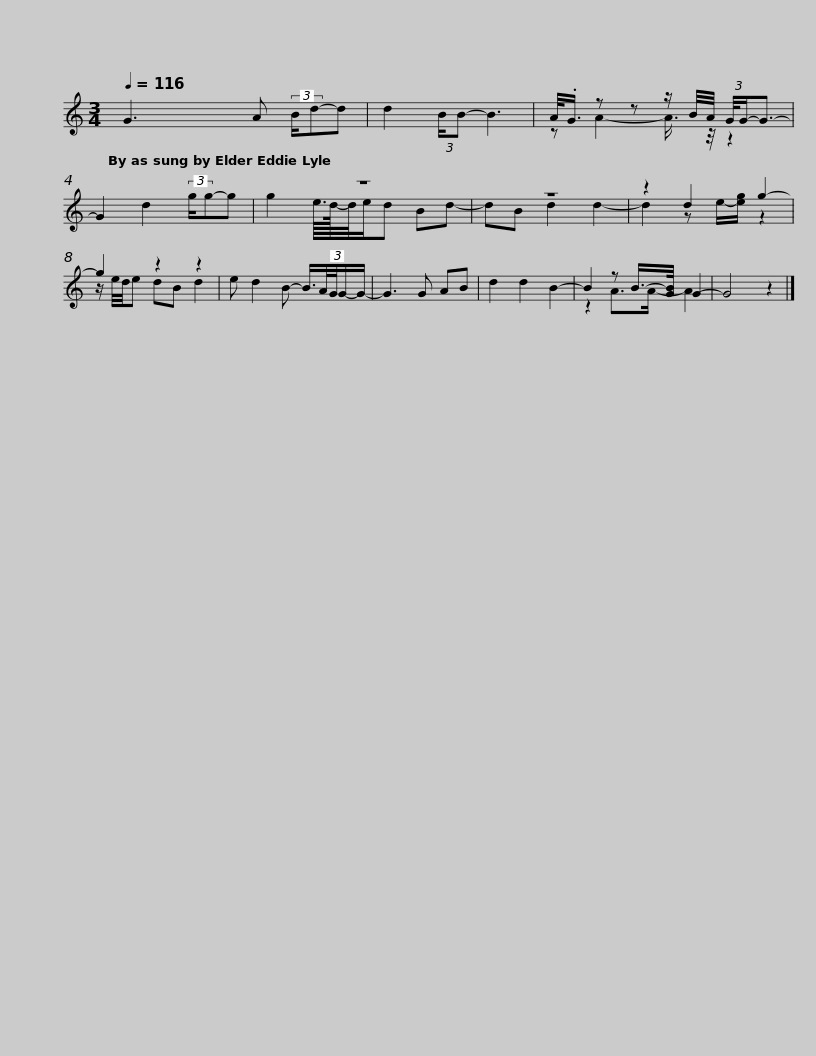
X:1
%%score ( 1 2 )
L:1/8
Q:1/4=116
M:3/4
I:linebreak $
K:C
V:1 treble
V:2 treble
V:1
 G3 A (3:2:2B/d-d | d2 (3:2:2B/B- B3 | A/<.G/ z z z/ B/4A/4 (3:2:2G/4G/-G3/2- | G2 d2 (3:2:2g/g-g | z6 | %5
 z6 |$ z2 d2 g2- | g2 z2 z2 | e d2 B- B/>A/(3:2:2G/4G/-G/- | G3 G AB | %10
 d2 d2 B2- | B2 z B/->[GB]/ G2- | G4 z2 |] %13
V:2
 x6 | x6 | z A2- A3/4 z/4 z2 | x6 | g2 e/8>d/8-d/4e/d Bd- | %5
 dB d2 d2- |$ d2 z e/-[eg]/ z2 | z/ e/4d/4e dB d2 | x6 | x6 | %10
 x6 | z2 A>A- A2 | x6 |] %13
